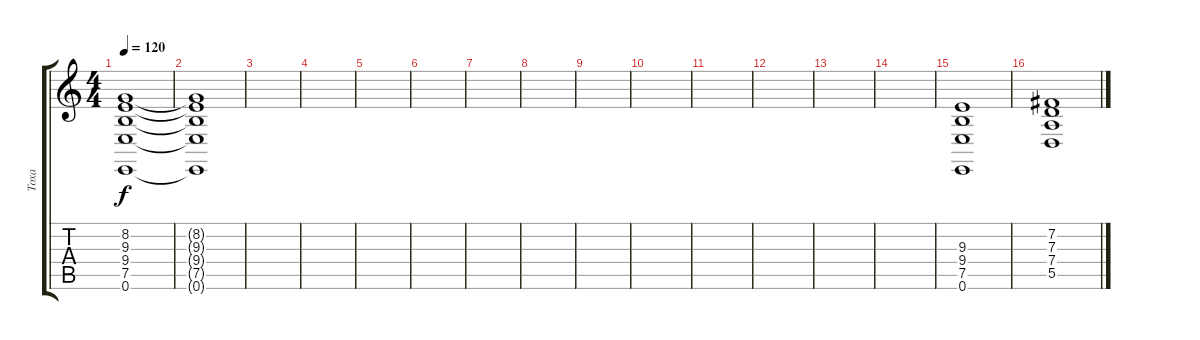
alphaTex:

\track ("Тоха" "Тоха") {instrument synthstrings1}
\staff {score tabs}
\tuning (E4 B3 G3 D3 A2 E2) {hide}
\ts (4 4)
\tempo 120
\clef g2
\ks c
(8.2 9.3 9.4 7.5 0.6).1{dy f} |
(8.2{t} 9.3{t} 9.4{t} 7.5{t} 0.6{t}).1 |
|
|
|
|
|
|
|
|
|
|
|
|
(9.3 9.4 7.5 0.6).1 |
(7.2 7.3 7.4 5.5).1
